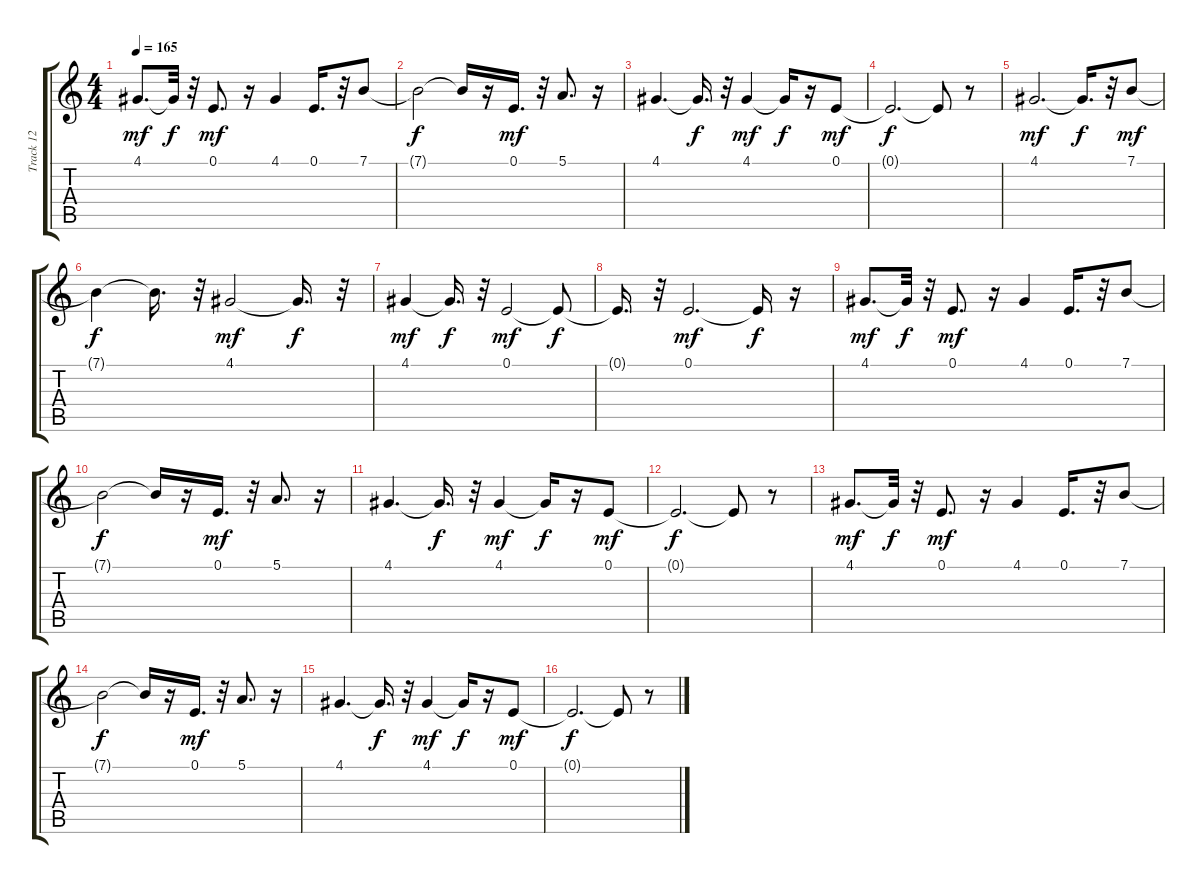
\track ("Track 12" "Track 12") {instrument fx4atmosphere}
\staff {score tabs}
\tuning (E4 B3 G3 D3 A2 E2) {hide}
\ts (4 4)
\tempo 165
\clef g2
\ks c
4.1.8{d dy mf} 4.1{t}.32{dy f} r.32 0.1.8{d dy mf} r.16 4.1.4 0.1.16{d} r.32 7.1.8 |
7.1{t}.2{dy f} 7.1{t}.16 r.16 0.1.16{d dy mf} r.32 5.1.8{d} r.16 |
4.1.4{d} 4.1{t}.16{d dy f} r.32 4.1.4{dy mf} 4.1{t}.16{dy f} r.16 0.1.8{dy mf} |
0.1{t}.2{d dy f} 0.1{t}.8 r.8 |
4.1.2{d dy mf} 4.1{t}.16{d dy f} r.32 7.1.8{dy mf} |
7.1{t}.4{dy f} 7.1{t}.16{d} r.32 4.1.2{dy mf} 4.1{t}.16{d dy f} r.32 |
4.1.4{dy mf} 4.1{t}.16{d dy f} r.32 0.1.2{dy mf} 0.1{t}.8{dy f} |
0.1{t}.16{d} r.32 0.1.2{d dy mf} 0.1{t}.16{dy f} r.16 |
4.1.8{d dy mf} 4.1{t}.32{dy f} r.32 0.1.8{d dy mf} r.16 4.1.4 0.1.16{d} r.32 7.1.8 |
7.1{t}.2{dy f} 7.1{t}.16 r.16 0.1.16{d dy mf} r.32 5.1.8{d} r.16 |
4.1.4{d} 4.1{t}.16{d dy f} r.32 4.1.4{dy mf} 4.1{t}.16{dy f} r.16 0.1.8{dy mf} |
0.1{t}.2{d dy f} 0.1{t}.8 r.8 |
4.1.8{d dy mf} 4.1{t}.32{dy f} r.32 0.1.8{d dy mf} r.16 4.1.4 0.1.16{d} r.32 7.1.8 |
7.1{t}.2{dy f} 7.1{t}.16 r.16 0.1.16{d dy mf} r.32 5.1.8{d} r.16 |
4.1.4{d} 4.1{t}.16{d dy f} r.32 4.1.4{dy mf} 4.1{t}.16{dy f} r.16 0.1.8{dy mf} |
0.1{t}.2{d dy f} 0.1{t}.8 r.8
